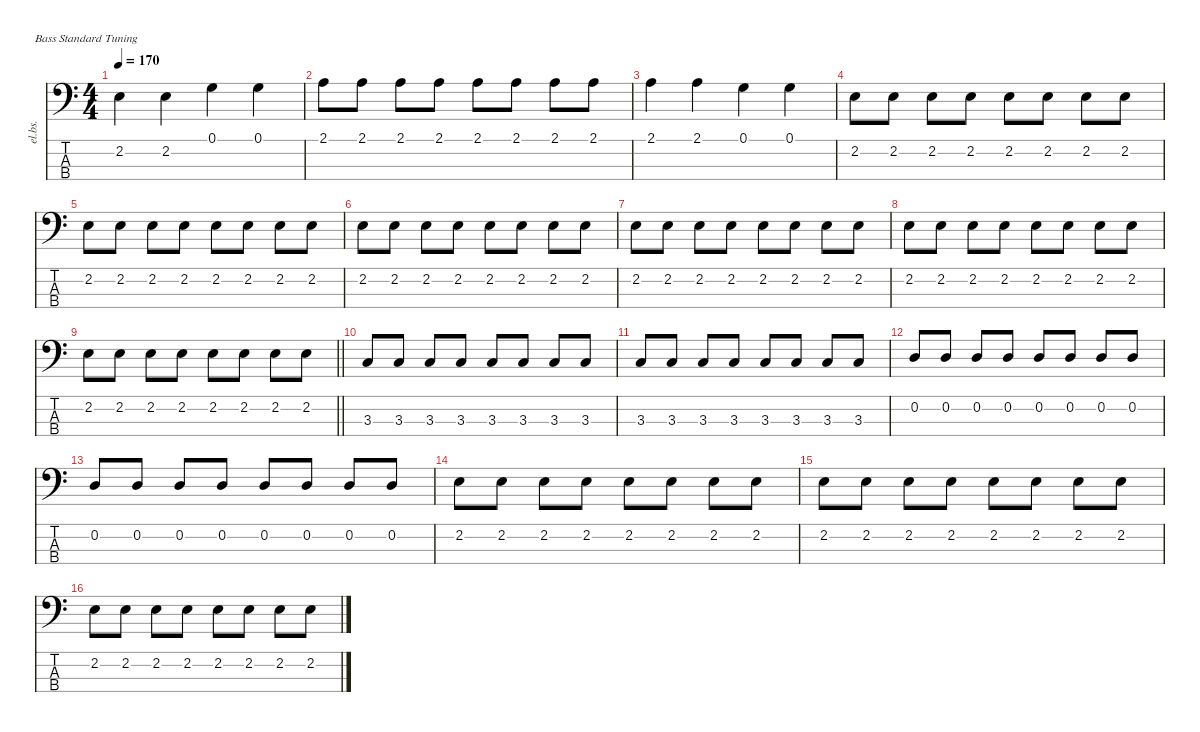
\defaultSystemsLayout 4
\hideDynamics
\bracketExtendMode nobrackets
\otherSystemsTrackNameOrientation horizontal
\track ("Bass" "el.bs.") {instrument electricbassfinger}
\staff {score tabs}
\tuning (G2 D2 A1 E1)
\ts (4 4)
\tempo 170
\clef f4
\ks c
2.2.4{dy f beam Down} 2.2.4{beam Down} 0.1.4{beam Down} 0.1.4{beam Down} |
2.1.8{beam Down} 2.1.8{beam Down} 2.1.8{beam Down} 2.1.8{beam Down} 2.1.8{beam Down} 2.1.8{beam Down} 2.1.8{beam Down} 2.1.8{beam Down} |
2.1.4{beam Down} 2.1.4{beam Down} 0.1.4{beam Down} 0.1.4{beam Down} |
2.2.8{beam Down} 2.2.8{beam Down} 2.2.8{beam Down} 2.2.8{beam Down} 2.2.8{beam Down} 2.2.8{beam Down} 2.2.8{beam Down} 2.2.8{beam Down} |
2.2.8{beam Down} 2.2.8{beam Down} 2.2.8{beam Down} 2.2.8{beam Down} 2.2.8{beam Down} 2.2.8{beam Down} 2.2.8{beam Down} 2.2.8{beam Down} |
2.2.8{beam Down} 2.2.8{beam Down} 2.2.8{beam Down} 2.2.8{beam Down} 2.2.8{beam Down} 2.2.8{beam Down} 2.2.8{beam Down} 2.2.8{beam Down} |
2.2.8{beam Down} 2.2.8{beam Down} 2.2.8{beam Down} 2.2.8{beam Down} 2.2.8{beam Down} 2.2.8{beam Down} 2.2.8{beam Down} 2.2.8{beam Down} |
2.2.8{beam Down} 2.2.8{beam Down} 2.2.8{beam Down} 2.2.8{beam Down} 2.2.8{beam Down} 2.2.8{beam Down} 2.2.8{beam Down} 2.2.8{beam Down} |
\barLineRight lightlight
2.2.8{beam Down} 2.2.8{beam Down} 2.2.8{beam Down} 2.2.8{beam Down} 2.2.8{beam Down} 2.2.8{beam Down} 2.2.8{beam Down} 2.2.8{beam Down} |
3.3.8{beam Up} 3.3.8{beam Up} 3.3.8{beam Up} 3.3.8{beam Up} 3.3.8{beam Up} 3.3.8{beam Up} 3.3.8{beam Up} 3.3.8{beam Up} |
3.3.8{beam Up} 3.3.8{beam Up} 3.3.8{beam Up} 3.3.8{beam Up} 3.3.8{beam Up} 3.3.8{beam Up} 3.3.8{beam Up} 3.3.8{beam Up} |
0.2.8{beam Up} 0.2.8{beam Up} 0.2.8{beam Up} 0.2.8{beam Up} 0.2.8{beam Up} 0.2.8{beam Up} 0.2.8{beam Up} 0.2.8{beam Up} |
0.2.8{beam Up} 0.2.8{beam Up} 0.2.8{beam Up} 0.2.8{beam Up} 0.2.8{beam Up} 0.2.8{beam Up} 0.2.8{beam Up} 0.2.8{beam Up} |
2.2.8{beam Down} 2.2.8{beam Down} 2.2.8{beam Down} 2.2.8{beam Down} 2.2.8{beam Down} 2.2.8{beam Down} 2.2.8{beam Down} 2.2.8{beam Down} |
2.2.8{beam Down} 2.2.8{beam Down} 2.2.8{beam Down} 2.2.8{beam Down} 2.2.8{beam Down} 2.2.8{beam Down} 2.2.8{beam Down} 2.2.8{beam Down} |
2.2.8{beam Down} 2.2.8{beam Down} 2.2.8{beam Down} 2.2.8{beam Down} 2.2.8{beam Down} 2.2.8{beam Down} 2.2.8{beam Down} 2.2.8{beam Down}
